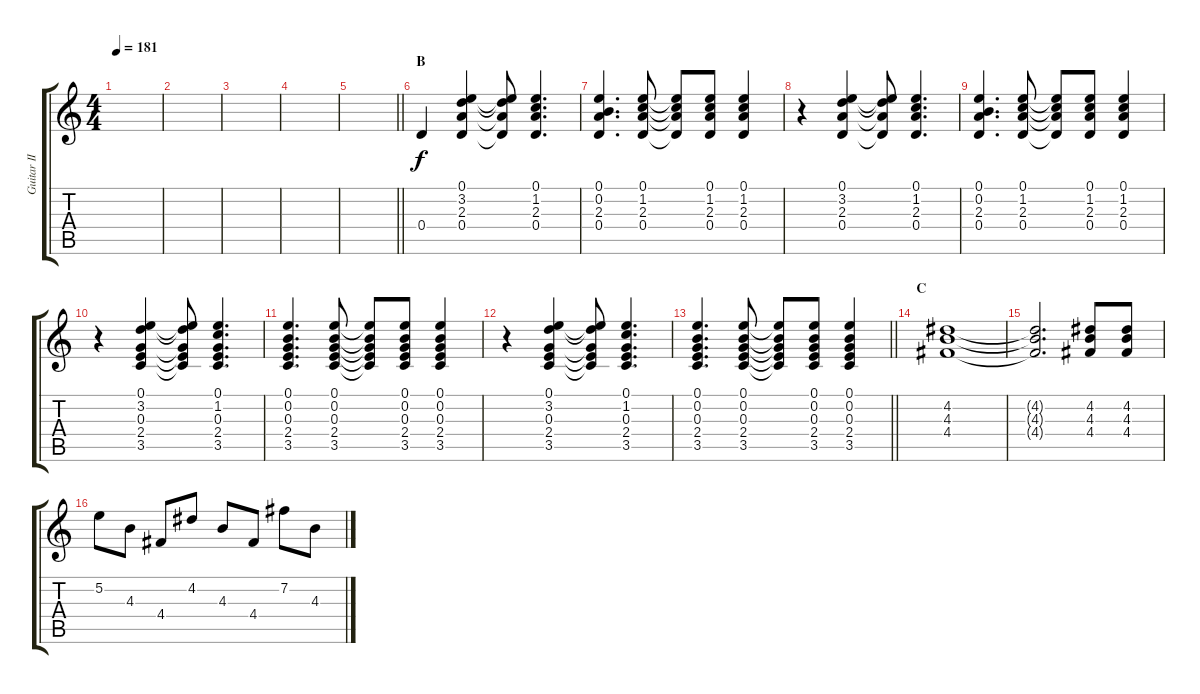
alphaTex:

\track ("Guitar II" "Guitar II") {instrument overdrivenguitar}
\staff {score tabs}
\tuning (E4 B3 G3 D3 A2 E2) {hide}
\ts (4 4)
\tempo 181
\clef g2
\ks c
|
|
|
|
\barLineRight lightlight
|
\section ("" "B")
0.4.4 (0.1 3.2 2.3 0.4).4 (0.1{t} 3.2{t} 2.3{t} 0.4{t}).8 (0.1 1.2 2.3 0.4).4{d} |
(0.1 0.2 2.3 0.4).4{d} (0.1 1.2 2.3 0.4).8 (0.1{t} 1.2{t} 2.3{t} 0.4{t}).8 (0.1 1.2 2.3 0.4).8 (0.1 1.2 2.3 0.4).4 |
r.4 (0.1 3.2 2.3 0.4).4 (0.1{t} 3.2{t} 2.3{t} 0.4{t}).8 (0.1 1.2 2.3 0.4).4{d} |
(0.1 0.2 2.3 0.4).4{d} (0.1 1.2 2.3 0.4).8 (0.1{t} 1.2{t} 2.3{t} 0.4{t}).8 (0.1 1.2 2.3 0.4).8 (0.1 1.2 2.3 0.4).4 |
r.4 (0.1 3.2 0.3 2.4 3.5).4 (0.1{t} 3.2{t} 0.3{t} 2.4{t} 3.5{t}).8 (0.1 1.2 0.3 2.4 3.5).4{d} |
(0.1 0.2 0.3 2.4 3.5).4{d} (0.1 0.2 0.3 2.4 3.5).8 (0.1{t} 0.2{t} 0.3{t} 2.4{t} 3.5{t}).8 (0.1 0.2 0.3 2.4 3.5).8 (0.1 0.2 0.3 2.4 3.5).4 |
r.4 (0.1 3.2 0.3 2.4 3.5).4 (0.1{t} 3.2{t} 0.3{t} 2.4{t} 3.5{t}).8 (0.1 1.2 0.3 2.4 3.5).4{d} |
\barLineRight lightlight
(0.1 0.2 0.3 2.4 3.5).4{d} (0.1 0.2 0.3 2.4 3.5).8 (0.1{t} 0.2{t} 0.3{t} 2.4{t} 3.5{t}).8 (0.1 0.2 0.3 2.4 3.5).8 (0.1 0.2 0.3 2.4 3.5).4 |
\section ("" "C")
(4.2 4.3 4.4).1 |
(4.2{t} 4.3{t} 4.4{t}).2{d} (4.2 4.3 4.4).8 (4.2 4.3 4.4).8 |
5.2.8 4.3.8 4.4.8 4.2.8 4.3.8 4.4.8 7.2.8 4.3.8
